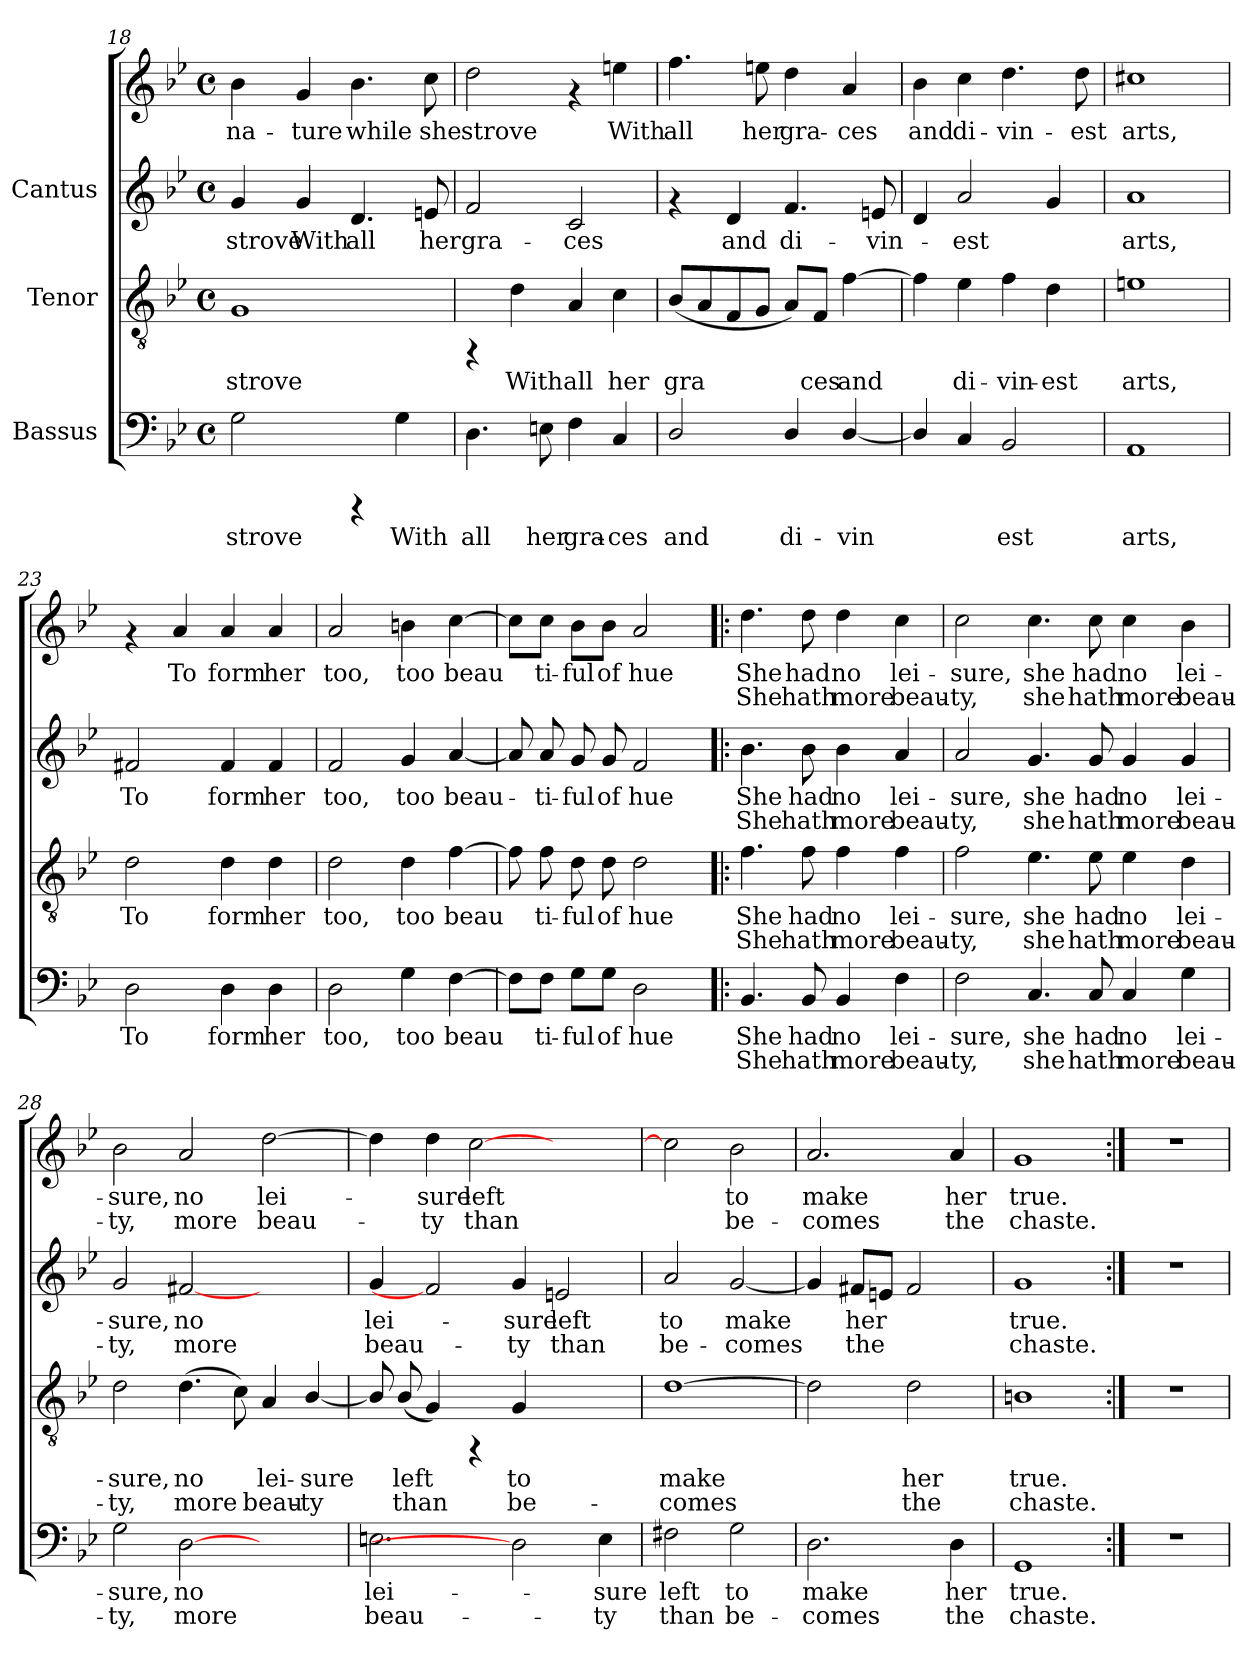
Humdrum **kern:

**kern	**text	**text	**kern	**text	**text	**kern	**text	**text	**kern	**text	**text
*part3	*part3	*part3	*part2	*part2	*part2	*part1	*part1	*part1	*part1	*part1	*part1
*staff4	*staff4	*staff4	*staff3	*staff3	*staff3	*staff2	*staff2	*staff2	*staff1	*staff1	*staff1
*I"Bassus	*	*	*I"Tenor	*	*	*I"Cantus	*	*	*	*	*
*clefF4	*	*	*clefGv2	*	*	*clefG2	*	*	*clefG2	*	*
*k[b-e-]	*	*	*k[b-e-]	*	*	*k[b-e-]	*	*	*k[b-e-]	*	*
*B-:	*	*	*B-:	*	*	*B-:	*	*	*B-:	*	*
*M4/4	*	*	*M4/4	*	*	*M4/4	*	*	*M4/4	*	*
*met(c)	*	*	*met(c)	*	*	*met(c)	*	*	*met(c)	*	*
=18	=18	=18	=18	=18	=18	=18	=18	=18	=18	=18	=18
!	!LO:LY:b:cj	!	!	!LO:LY:b:cj	!	!	!LO:LY:b:cj	!	!	!LO:LY:b:cj	!
2G\	strove	.	1G	strove	.	4g/	strove	.	4b-\	na-	.
!	!	!	!	!	!	!	!LO:LY:b:cj	!	!	!LO:LY:b:cj	!
.	.	.	.	.	.	4g/	With	.	4g/	-ture	.
!	!	!	!	!	!	!	!LO:LY:b:cj	!	!	!LO:LY:b:cj	!
4rCCC	.	.	.	.	.	4.d/	all	.	4.b-\	while	.
!	!LO:LY:b:cj	!	!	!	!	!	!	!	!	!	!
4G\	With	.	.	.	.	.	.	.	.	.	.
!	!	!	!	!	!	!	!LO:LY:b:cj	!	!	!LO:LY:b:cj	!
.	.	.	.	.	.	8en/	her	.	8cc\	she	.
!!LO:LB:g=z
=19	=19	=19	=19	=19	=19	=19	=19	=19	=19	=19	=19
!	!LO:LY:b:cj	!	!	!	!	!	!LO:LY:b:cj	!	!	!LO:LY:b:cj	!
4.D\	all	.	4rFF	.	.	2f/	gra-	.	2dd\	strove	.
!	!	!	!	!LO:LY:b:cj	!	!	!	!	!	!	!
.	.	.	4d\	With	.	.	.	.	.	.	.
!	!LO:LY:b:cj	!	!	!	!	!	!	!	!	!	!
8En\	her	.	.	.	.	.	.	.	.	.	.
!	!LO:LY:b:cj	!	!	!LO:LY:b:cj	!	!	!LO:LY:b:cj	!	!	!	!
4F\	gra-	.	4A/	all	.	2c/	-ces	.	4rf	.	.
!	!LO:LY:b:cj	!	!	!LO:LY:b:cj	!	!	!	!	!	!LO:LY:b:cj	!
4C/	-ces	.	4c\	her	.	.	.	.	4een\	With	.
=20	=20	=20	=20	=20	=20	=20	=20	=20	=20	=20	=20
!	!LO:LY:b:cj	!	!	!LO:LY:b:cj	!	!	!	!	!	!LO:LY:b:cj	!
2D/	and	.	(<8B-/L	gra-	.	4rf	.	.	4.ff\	all	.
!	!	!	!	!LO:LY:b:cj	!	!	!	!	!	!	!
.	.	.	8A/	-	.	.	.	.	.	.	.
!	!	!	!	!LO:LY:b:cj	!	!	!LO:LY:b:cj	!	!	!	!
.	.	.	8F/	.	.	4d/	and	.	.	.	.
!	!	!	!	!LO:LY:b:cj	!	!	!	!	!	!LO:LY:b:cj	!
.	.	.	8G/J	.	.	.	.	.	8een\	her	.
!	!LO:LY:b:cj	!	!	!LO:LY:b:cj	!	!	!LO:LY:b:cj	!	!	!LO:LY:b:cj	!
4D/	di-	.	8A/L)	.	.	4.f/	di-	.	4dd\	gra-	.
!	!	!	!	!LO:LY:b:cj	!	!	!	!	!	!	!
.	.	.	8F/J	ces	.	.	.	.	.	.	.
!	!LO:LY:b:cj	!	!	!LO:LY:b:cj	!	!	!	!	!	!LO:LY:b:cj	!
[<4D/	-vin-	.	[>4f\	and	.	.	.	.	4a/	-ces	.
!	!	!	!	!	!	!	!LO:LY:b:cj	!	!	!	!
.	.	.	.	.	.	8en/	-vin-	.	.	.	.
=21	=21	=21	=21	=21	=21	=21	=21	=21	=21	=21	=21
!	!LO:LY:b:cj	!	!	!LO:LY:b:cj	!	!	!LO:LY:b:cj	!	!	!LO:LY:b:cj	!
4D/]	-	.	4f\]	.	.	4d/	.	.	4b-\	-and	.
!	!LO:LY:b:cj	!	!	!LO:LY:b:cj	!	!	!LO:LY:b:cj	!	!	!LO:LY:b:cj	!
4C/	.	.	4e-\	di-	.	2a/	est	.	4cc\	di-	.
!	!LO:LY:b:cj	!	!	!LO:LY:b:cj	!	!	!	!	!	!LO:LY:b:cj	!
2BB-/	est	.	4f\	-vin-	.	.	.	.	4.dd\	-vin-	.
!	!	!	!	!LO:LY:b:cj	!	!	!LO:LY:b:cj	!	!	!	!
.	.	.	4d\	-est	.	4g/	.	.	.	.	.
!	!	!	!	!	!	!	!	!	!	!LO:LY:b:cj	!
.	.	.	.	.	.	.	.	.	8dd\	-est	.
=22	=22	=22	=22	=22	=22	=22	=22	=22	=22	=22	=22
!	!LO:LY:b:cj	!	!	!LO:LY:b:cj	!	!	!LO:LY:b:cj	!	!	!LO:LY:b:cj	!
1AA	arts,	.	1en	arts,	.	1a	arts,	.	1cc#X	arts,	.
=23	=23	=23	=23	=23	=23	=23	=23	=23	=23	=23	=23
!	!LO:LY:b:cj	!	!	!LO:LY:b:cj	!	!	!LO:LY:b:cj	!	!	!	!
2D\	To	.	2d\	To	.	2f#X/	To	.	4rf	.	.
!	!	!	!	!	!	!	!	!	!	!LO:LY:b:cj	!
.	.	.	.	.	.	.	.	.	4a/	To	.
!	!LO:LY:b:cj	!	!	!LO:LY:b:cj	!	!	!LO:LY:b:cj	!	!	!LO:LY:b:cj	!
4D\	form	.	4d\	form	.	4f#/	form	.	4a/	form	.
!	!LO:LY:b:cj	!	!	!LO:LY:b:cj	!	!	!LO:LY:b:cj	!	!	!LO:LY:b:cj	!
4D\	her	.	4d\	her	.	4f#/	her	.	4a/	her	.
!!LO:LB:g=z
=24	=24	=24	=24	=24	=24	=24	=24	=24	=24	=24	=24
!	!LO:LY:b:cj	!	!	!LO:LY:b:cj	!	!	!LO:LY:b:cj	!	!	!LO:LY:b:cj	!
2D\	too,	.	2d\	too,	.	2f/	-too,	.	2a/	too,	.
!	!LO:LY:b:cj	!	!	!LO:LY:b:cj	!	!	!LO:LY:b:cj	!	!	!LO:LY:b:cj	!
4G\	too	.	4d\	too	.	4g/	too	.	4bn\	too	.
!	!LO:LY:b:cj	!	!	!LO:LY:b:cj	!	!	!LO:LY:b:cj	!	!	!LO:LY:b:cj	!
[>4F\	beau-	.	[>4f\	beau-	.	[<4a/	beau-	.	[>4cc\	beau-	.
=25	=25	=25	=25	=25	=25	=25	=25	=25	=25	=25	=25
!	!LO:LY:b:cj	!	!	!LO:LY:b:cj	!	!	!LO:LY:b:cj	!	!	!LO:LY:b:cj	!
8F\L]	-	.	8f\]	-	.	8a/]	.	.	8cc\L]	-	.
!	!LO:LY:b:cj	!	!	!LO:LY:b:cj	!	!	!LO:LY:b:cj	!	!	!LO:LY:b:cj	!
8F\J	ti-	.	8f\	ti-	.	8a/	ti-	.	8cc\J	ti-	.
!	!LO:LY:b:cj	!	!	!LO:LY:b:cj	!	!	!LO:LY:b:cj	!	!	!LO:LY:b:cj	!
8G\L	-ful	.	8d\	-ful	.	8g/	-ful	.	8b-\L	-ful	.
!	!LO:LY:b:cj	!	!	!LO:LY:b:cj	!	!	!LO:LY:b:cj	!	!	!LO:LY:b:cj	!
8G\J	of	.	8d\	of	.	8g/	of	.	8b-\J	of	.
!	!LO:LY:b:cj	!	!	!LO:LY:b:cj	!	!	!LO:LY:b:cj	!	!	!LO:LY:b:cj	!
2D\	hue	.	2d\	hue	.	2f/	hue	.	2a/	hue	.
!!LO:PB:g=z
=26!|:	=26!|:	=26!|:	=26!|:	=26!|:	=26!|:	=26!|:	=26!|:	=26!|:	=26!|:	=26!|:	=26!|:
!	!LO:LY:b:cj	!LO:LY:b:cj	!	!LO:LY:b:cj	!LO:LY:b:cj	!	!LO:LY:b:cj	!LO:LY:b:cj	!	!LO:LY:b:cj	!LO:LY:b:cj
4.BB-/	She	She	4.f\	She	She	4.b-\	-She	She	4.dd\	She	She
!	!LO:LY:b:cj	!LO:LY:b:cj	!	!LO:LY:b:cj	!LO:LY:b:cj	!	!LO:LY:b:cj	!LO:LY:b:cj	!	!LO:LY:b:cj	!LO:LY:b:cj
8BB-/	had	hath	8f\	had	hath	8b-\	had	hath	8dd\	had	hath
!	!LO:LY:b:cj	!LO:LY:b:cj	!	!LO:LY:b:cj	!LO:LY:b:cj	!	!LO:LY:b:cj	!LO:LY:b:cj	!	!LO:LY:b:cj	!LO:LY:b:cj
4BB-/	no	more	4f\	no	more	4b-\	no	more	4dd\	no	more
!	!LO:LY:b:cj	!LO:LY:b:cj	!	!LO:LY:b:cj	!LO:LY:b:cj	!	!LO:LY:b:cj	!LO:LY:b:cj	!	!LO:LY:b:cj	!LO:LY:b:cj
4F\	lei-	-beau-	4f\	lei-	-beau-	4a/	lei-	-beau-	4cc\	lei-	-beau-
=27	=27	=27	=27	=27	=27	=27	=27	=27	=27	=27	=27
!	!LO:LY:b:cj	!LO:LY:b:cj	!	!LO:LY:b:cj	!LO:LY:b:cj	!	!LO:LY:b:cj	!LO:LY:b:cj	!	!LO:LY:b:cj	!LO:LY:b:cj
2F\	-sure,	ty,	2f\	-sure,	ty,	2a/	-sure,	ty,	2cc\	-sure,	ty,
!	!LO:LY:b:cj	!LO:LY:b:cj	!	!LO:LY:b:cj	!LO:LY:b:cj	!	!LO:LY:b:cj	!LO:LY:b:cj	!	!LO:LY:b:cj	!LO:LY:b:cj
4.C/	she	she	4.e-\	she	she	4.g/	she	she	4.cc\	she	she
!	!LO:LY:b:cj	!LO:LY:b:cj	!	!LO:LY:b:cj	!LO:LY:b:cj	!	!LO:LY:b:cj	!LO:LY:b:cj	!	!LO:LY:b:cj	!LO:LY:b:cj
8C/	had	hath	8e-\	had	hath	8g/	had	hath	8cc\	had	hath
!	!LO:LY:b:cj	!LO:LY:b:cj	!	!LO:LY:b:cj	!LO:LY:b:cj	!	!LO:LY:b:cj	!LO:LY:b:cj	!	!LO:LY:b:cj	!LO:LY:b:cj
4C/	no	more	4e-\	no	more	4g/	no	more	4cc\	no	more
!	!LO:LY:b:cj	!LO:LY:b:cj	!	!LO:LY:b:cj	!LO:LY:b:cj	!	!LO:LY:b:cj	!LO:LY:b:cj	!	!LO:LY:b:cj	!LO:LY:b:cj
4G\	lei-	-beau-	4d\	lei-	-beau-	4g/	lei-	-beau-	4b-\	lei-	-beau-
=28	=28	=28	=28	=28	=28	=28	=28	=28	=28	=28	=28
!	!LO:LY:b:cj	!LO:LY:b:cj	!	!LO:LY:b:cj	!LO:LY:b:cj	!	!LO:LY:b:cj	!LO:LY:b:cj	!	!LO:LY:b:cj	!LO:LY:b:cj
2G\	-sure,	ty,	2d\	-sure,	ty,	2g/	-sure,	ty,	2b-\	-sure,	ty,
!	!LO:LY:b:cj	!LO:LY:b:cj	!	!LO:LY:b:cj	!LO:LY:b:cj	!	!LO:LY:b:cj	!LO:LY:b:cj	!	!LO:LY:b:cj	!LO:LY:b:cj
[2D	no	more	(>4.d\	no	more	[2f#X	no	more	2a/	no	more
!	!	!	!	!LO:LY:b:cj	!LO:LY:b:cj	!	!	!	!	!	!
.	.	.	8c\)	.	.	.	.	.	.	.	.
!	!	!	!	!LO:LY:b:cj	!LO:LY:b:cj	!	!	!	!	!LO:LY:b:cj	!LO:LY:b:cj
2ryy	.	.	4A/	lei-	-beau-	2ryy	.	.	[>2dd\	lei-	-beau-
!	!	!	!	!LO:LY:b:cj	!LO:LY:b:cj	!	!	!	!	!	!
.	.	.	[<4B-/	-sure	ty	.	.	.	.	.	.
=29	=29	=29	=29	=29	=29	=29	=29	=29	=29	=29	=29
!	!LO:LY:b:cj	!LO:LY:b:cj	!	!LO:LY:b:cj	!LO:LY:b:cj	!	!LO:LY:b:cj	!LO:LY:b:cj	!	!LO:LY:b:cj	!LO:LY:b:cj
2.En\	lei-	-beau-	8B-/]	.	.	4g/	lei-	-beau-	4dd\]	.	.
!	!	!	!	!LO:LY:b:cj	!LO:LY:b:cj	!	!	!	!	!	!
.	.	.	(<8B-/	left	than	.	.	.	.	.	.
!	!	!	!	!LO:LY:b:cj	!LO:LY:b:cj	!	!	!	!	!LO:LY:b:cj	!LO:LY:b:cj
.	.	.	4G/)	.	.	2f#]	.	.	4dd\	sure	ty
!	!	!	!	!	!	!	!	!	!	!LO:LY:b:cj	!LO:LY:b:cj
.	.	.	4rFF	.	.	.	.	.	[>2cc\	left	than
!	!	!	!	!LO:LY:b:cj	!LO:LY:b:cj	!	!LO:LY:b:cj	!LO:LY:b:cj	!	!	!
2D]	.	.	4G/	to	be-	4g/	-sure	ty	.	.	.
!	!	!	!	!	!	!	!LO:LY:b:cj	!LO:LY:b:cj	!	!	!
.	.	.	2ryy	.	.	2en/	left	than	2ryy	.	.
!	!LO:LY:b:cj	!LO:LY:b:cj	!	!	!	!	!	!	!	!	!
4E\	-sure	ty	.	.	.	.	.	.	.	.	.
!!LO:LB:g=z
=30	=30	=30	=30	=30	=30	=30	=30	=30	=30	=30	=30
!	!LO:LY:b:cj	!LO:LY:b:cj	!	!LO:LY:b:cj	!LO:LY:b:cj	!	!LO:LY:b:cj	!LO:LY:b:cj	!	!LO:LY:b:cj	!LO:LY:b:cj
2F#X\	left	than	[>1d	-make	comes	2a/	-to	be-	2cc\]	.	.
!	!LO:LY:b:cj	!LO:LY:b:cj	!	!	!	!	!LO:LY:b:cj	!LO:LY:b:cj	!	!LO:LY:b:cj	!LO:LY:b:cj
2G\	to	be-	.	.	.	[<2g/	-make	comes	2b-\	to	be-
=31	=31	=31	=31	=31	=31	=31	=31	=31	=31	=31	=31
!	!LO:LY:b:cj	!LO:LY:b:cj	!	!LO:LY:b:cj	!LO:LY:b:cj	!	!LO:LY:b:cj	!LO:LY:b:cj	!	!LO:LY:b:cj	!LO:LY:b:cj
2.D\	-make	comes	2d\]	.	.	4g/]	.	.	2.a/	make	comes
!	!	!	!	!	!	!	!LO:LY:b:cj	!LO:LY:b:cj	!	!	!
.	.	.	.	.	.	8f#X/L	her	the	.	.	.
!	!	!	!	!	!	!	!LO:LY:b:cj	!LO:LY:b:cj	!	!	!
.	.	.	.	.	.	8en/J	.	.	.	.	.
!	!	!	!	!LO:LY:b:cj	!LO:LY:b:cj	!	!LO:LY:b:cj	!LO:LY:b:cj	!	!	!
.	.	.	2d\	her	the	2f#/	.	.	.	.	.
!	!LO:LY:b:cj	!LO:LY:b:cj	!	!	!	!	!	!	!	!LO:LY:b:cj	!LO:LY:b:cj
4D\	her	the	.	.	.	.	.	.	4a/	her	the
=32	=32	=32	=32	=32	=32	=32	=32	=32	=32	=32	=32
!	!LO:LY:b:cj	!LO:LY:b:cj	!	!LO:LY:b:cj	!LO:LY:b:cj	!	!LO:LY:b:cj	!LO:LY:b:cj	!	!LO:LY:b:cj	!LO:LY:b:cj
1GG	true.	chaste.	1Bn	true.	chaste.	1g	true.	chaste.	1g	true.	chaste.
=33:|!	=33:|!	=33:|!	=33:|!	=33:|!	=33:|!	=33:|!	=33:|!	=33:|!	=33:|!	=33:|!	=33:|!
1r	.	.	1r	.	.	1r	.	.	1r	.	.
=	=	=	=	=	=	=	=	=	=	=	=
*-	*-	*-	*-	*-	*-	*-	*-	*-	*-	*-	*-
